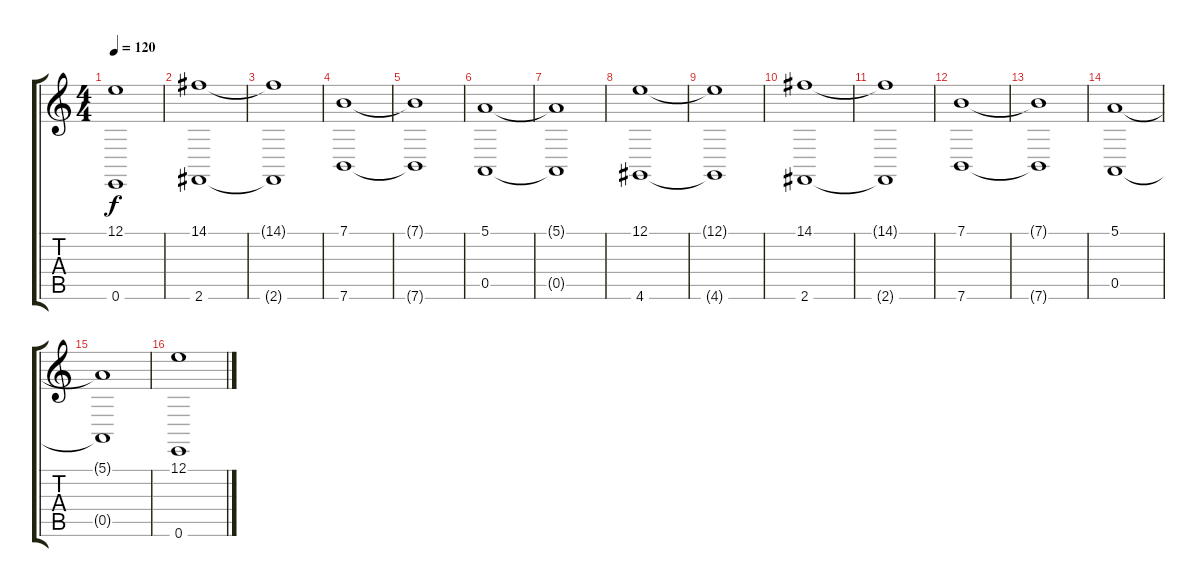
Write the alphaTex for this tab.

\track "" {instrument synthstrings1}
\staff {score tabs}
\tuning (E4 B3 G3 D3 A2 E2) {hide}
\ts (4 4)
\tempo 120
\clef g2
\ks c
(12.1{t} 0.6{t}).1{dy f} |
(14.1 2.6).1 |
(14.1{t} 2.6{t}).1 |
(7.1 7.6).1 |
(7.1{t} 7.6{t}).1 |
(5.1 0.5).1 |
(5.1{t} 0.5{t}).1 |
(12.1 4.6).1 |
(12.1{t} 4.6{t}).1 |
(14.1 2.6).1 |
(14.1{t} 2.6{t}).1 |
(7.1 7.6).1 |
(7.1{t} 7.6{t}).1 |
(5.1 0.5).1 |
(5.1{t} 0.5{t}).1 |
(12.1 0.6).1
